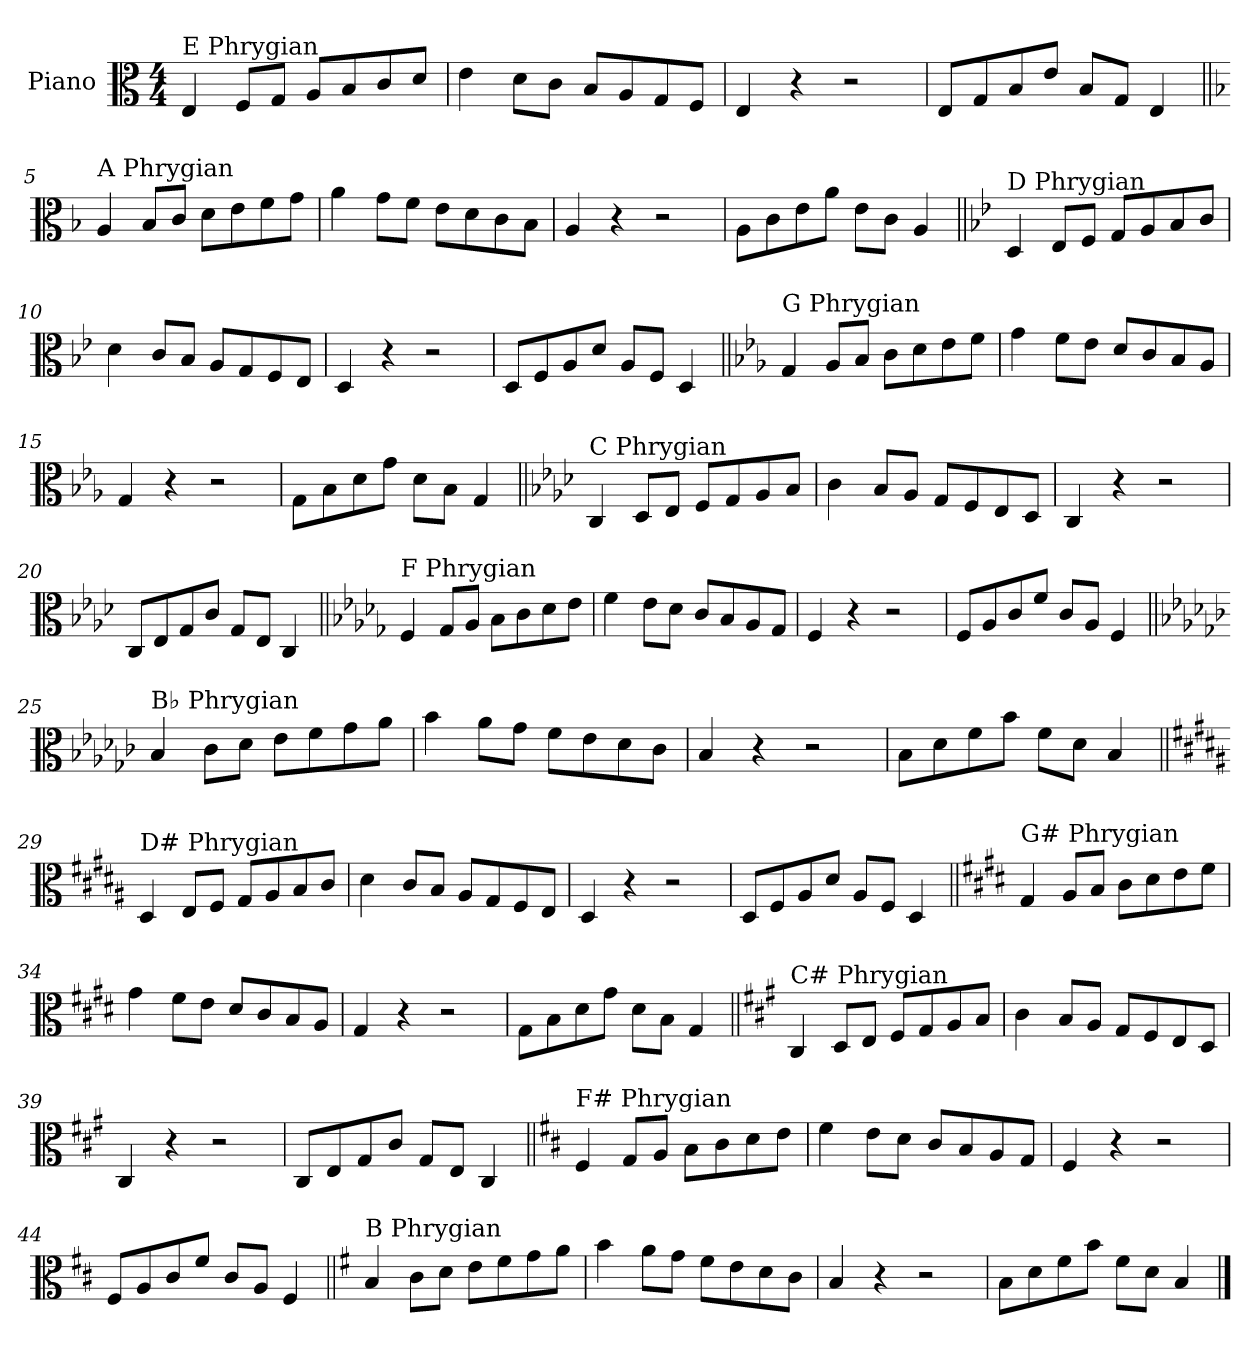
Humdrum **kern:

**kern
*part1
*staff1
*I"Piano
*I'Pno.
*clefC3
*k[]
*M4/4
=1
!LO:TX:a:t=E Phrygian
4E/
8F/L
8G/J
8A/L
8B/
8c/
8d/J
=2
4e\
8d\L
8c\J
8B/L
8A/
8G/
8F/J
=3
4E/
4r
2r
=4
8E/L
8G/
8B/
8e/J
8B/L
8G/J
4E/
!!LO:LB:g=z
=5||
*k[b-]
!LO:TX:a:t=A Phrygian
4A/
8B-/L
8c/J
8d\L
8e\
8f\
8g\J
=6
4a\
8g\L
8f\J
8e\L
8d\
8c\
8B-\J
=7
4A/
4r
2r
=8
8A\L
8c\
8e\
8a\J
8e\L
8c\J
4A/
!!LO:LB:g=z
=9||
*k[b-e-]
!LO:TX:a:t=D Phrygian
4D/
8E-/L
8F/J
8G/L
8A/
8B-/
8c/J
=10
4d\
8c/L
8B-/J
8A/L
8G/
8F/
8E-/J
=11
4D/
4r
2r
=12
8D/L
8F/
8A/
8d/J
8A/L
8F/J
4D/
!!LO:LB:g=z
=13||
*k[b-e-a-]
!LO:TX:a:t=G Phrygian
4G/
8A-/L
8B-/J
8c\L
8d\
8e-\
8f\J
=14
4g\
8f\L
8e-\J
8d/L
8c/
8B-/
8A-/J
=15
4G/
4r
2r
=16
8G\L
8B-\
8d\
8g\J
8d\L
8B-\J
4G/
!!LO:LB:g=z
=17||
*k[b-e-a-d-]
!LO:TX:a:t=C Phrygian
4C/
8D-/L
8E-/J
8F/L
8G/
8A-/
8B-/J
=18
4c\
8B-/L
8A-/J
8G/L
8F/
8E-/
8D-/J
=19
4C/
4r
2r
=20
8C/L
8E-/
8G/
8c/J
8G/L
8E-/J
4C/
!!LO:LB:g=z
=21||
*k[b-e-a-d-g-]
!LO:TX:a:t=F Phrygian
4F/
8G-/L
8A-/J
8B-\L
8c\
8d-\
8e-\J
=22
4f\
8e-\L
8d-\J
8c/L
8B-/
8A-/
8G-/J
=23
4F/
4r
2r
=24
8F/L
8A-/
8c/
8f/J
8c/L
8A-/J
4F/
!!LO:LB:g=z
=25||
*k[b-e-a-d-g-c-]
!LO:TX:a:t=B♭ Phrygian
4B-/
8c-\L
8d-\J
8e-\L
8f\
8g-\
8a-\J
=26
4b-\
8a-\L
8g-\J
8f\L
8e-\
8d-\
8c-\J
=27
4B-/
4r
2r
=28
8B-\L
8d-\
8f\
8b-\J
8f\L
8d-\J
4B-/
!!LO:LB:g=z
=29||
*k[f#c#g#d#a#]
!LO:TX:a:t=D# Phrygian
4D#/
8E/L
8F#/J
8G#/L
8A#/
8B/
8c#/J
=30
4d#\
8c#/L
8B/J
8A#/L
8G#/
8F#/
8E/J
=31
4D#/
4r
2r
=32
8D#/L
8F#/
8A#/
8d#/J
8A#/L
8F#/J
4D#/
!!LO:LB:g=z
=33||
*k[f#c#g#d#]
!LO:TX:a:t=G# Phrygian
4G#/
8A/L
8B/J
8c#\L
8d#\
8e\
8f#\J
=34
4g#\
8f#\L
8e\J
8d#/L
8c#/
8B/
8A/J
=35
4G#/
4r
2r
=36
8G#\L
8B\
8d#\
8g#\J
8d#\L
8B\J
4G#/
!!LO:LB:g=z
=37||
*k[f#c#g#]
!LO:TX:a:t=C# Phrygian
4C#/
8D/L
8E/J
8F#/L
8G#/
8A/
8B/J
=38
4c#\
8B/L
8A/J
8G#/L
8F#/
8E/
8D/J
=39
4C#/
4r
2r
=40
8C#/L
8E/
8G#/
8c#/J
8G#/L
8E/J
4C#/
!!LO:LB:g=z
=41||
*k[f#c#]
!LO:TX:a:t=F# Phrygian
4F#/
8G/L
8A/J
8B\L
8c#\
8d\
8e\J
=42
4f#\
8e\L
8d\J
8c#/L
8B/
8A/
8G/J
=43
4F#/
4r
2r
=44
8F#/L
8A/
8c#/
8f#/J
8c#/L
8A/J
4F#/
!!LO:LB:g=z
=45||
*k[f#]
!LO:TX:a:t=B Phrygian
4B/
8c\L
8d\J
8e\L
8f#\
8g\
8a\J
=46
4b\
8a\L
8g\J
8f#\L
8e\
8d\
8c\J
=47
4B/
4r
2r
=48
8B\L
8d\
8f#\
8b\J
8f#\L
8d\J
4B/
==
*-
